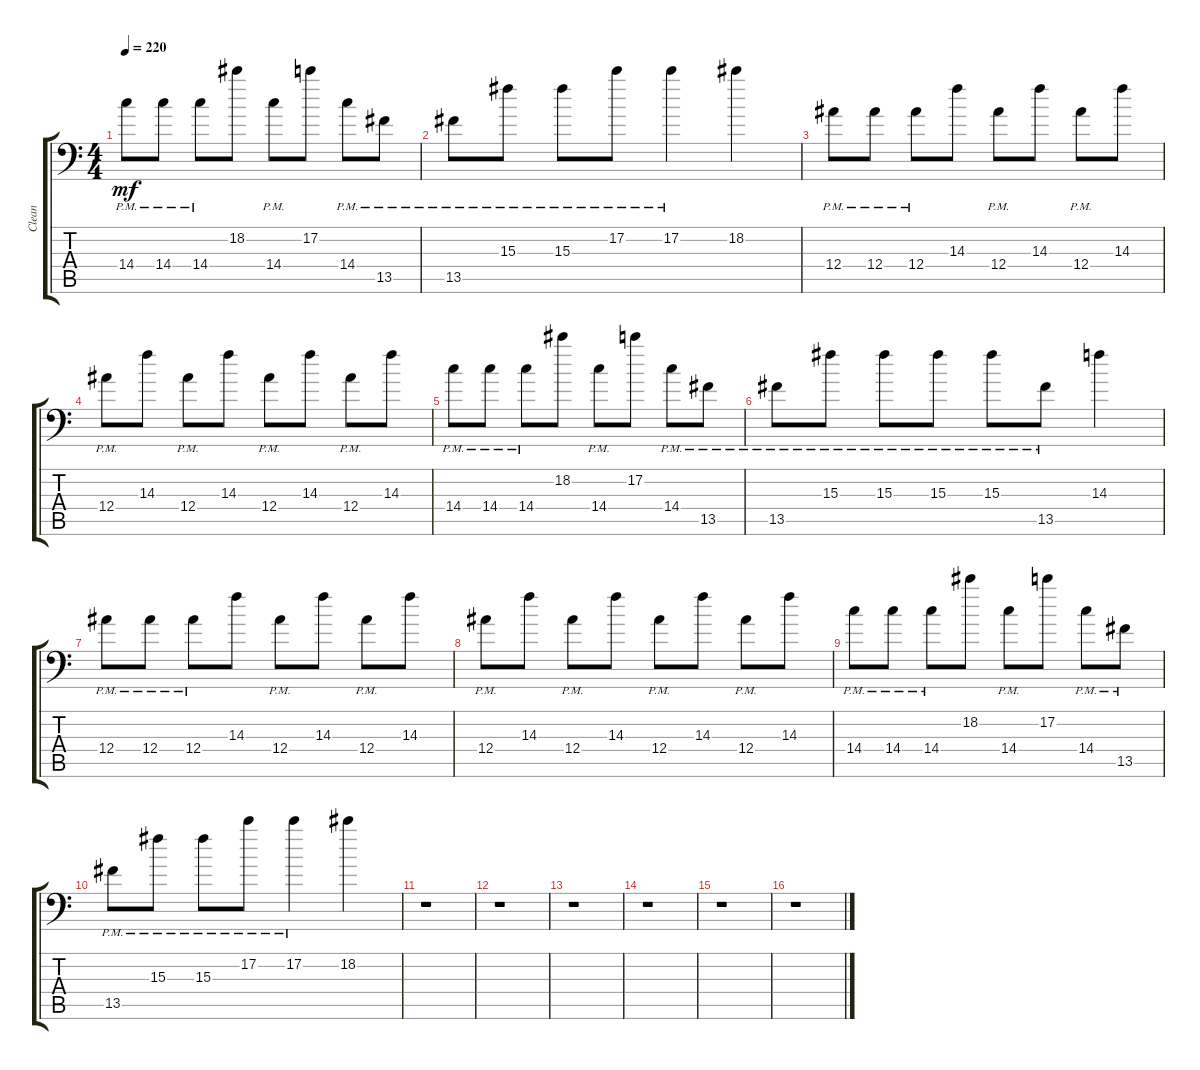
\track ("Clean" "Clean") {instrument overdrivenguitar}
\staff {score tabs}
\tuning (C4 G3 Eb3 Bb2 F2 Bb1) {hide}
\ts (4 4)
\tempo 220
\clef f4
\ks c
14.4{pm}.8{dy mf} 14.4{pm}.8 14.4{pm}.8 18.2.8 14.4{pm}.8 17.2.8 14.4{pm}.8 13.5{pm}.8 |
13.5{pm}.8 15.3{pm}.8 15.3{pm}.8 17.2{pm}.8 17.2{pm}.4 18.2.4 |
12.4{pm}.8 12.4{pm}.8 12.4{pm}.8 14.3.8 12.4{pm}.8 14.3.8 12.4{pm}.8 14.3.8 |
12.4{pm}.8 14.3.8 12.4{pm}.8 14.3.8 12.4{pm}.8 14.3.8 12.4{pm}.8 14.3.8 |
14.4{pm}.8 14.4{pm}.8 14.4{pm}.8 18.2.8 14.4{pm}.8 17.2.8 14.4{pm}.8 13.5{pm}.8 |
13.5{pm}.8 15.3{pm}.8 15.3{pm}.8 15.3{pm}.8 15.3{pm}.8 13.5{pm}.8 14.3.4 |
12.4{pm}.8 12.4{pm}.8 12.4{pm}.8 14.3.8 12.4{pm}.8 14.3.8 12.4{pm}.8 14.3.8 |
12.4{pm}.8 14.3.8 12.4{pm}.8 14.3.8 12.4{pm}.8 14.3.8 12.4{pm}.8 14.3.8 |
14.4{pm}.8 14.4{pm}.8 14.4{pm}.8 18.2.8 14.4{pm}.8 17.2.8 14.4{pm}.8 13.5{pm}.8 |
13.5{pm}.8 15.3{pm}.8 15.3{pm}.8 17.2{pm}.8 17.2{pm}.4 18.2.4 |
r.1 |
r.1 |
r.1 |
r.1 |
r.1 |
r.1
